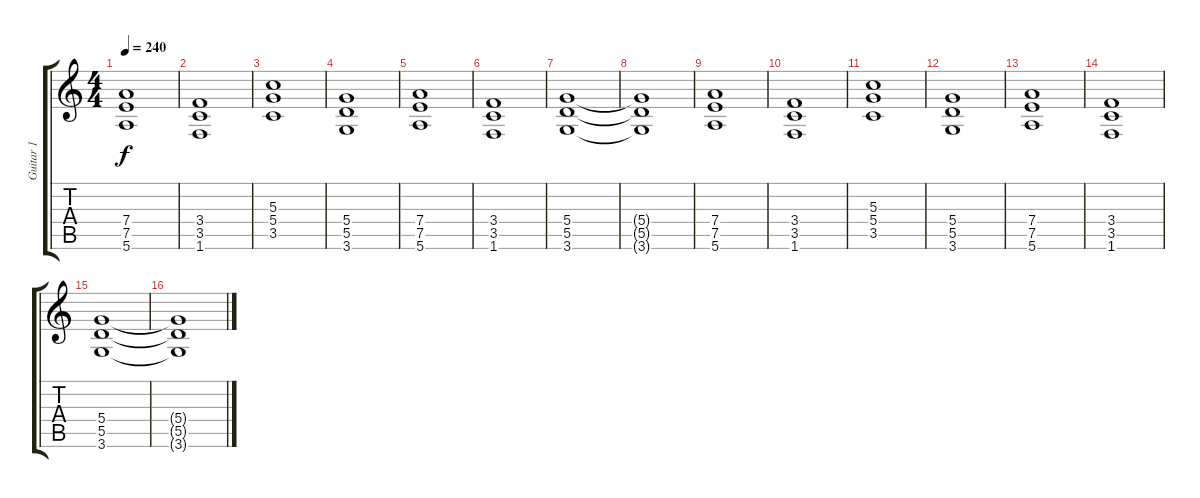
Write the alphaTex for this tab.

\track ("Guitar 1" "Guitar 1") {instrument distortionguitar}
\staff {score tabs}
\tuning (E4 B3 G3 D3 A2 E2) {hide}
\ts (4 4)
\tempo 240
\clef g2
\ks c
(7.4 7.5 5.6).1{dy f} |
(3.4 3.5 1.6).1 |
(5.3 5.4 3.5).1 |
(5.4 5.5 3.6).1 |
(7.4 7.5 5.6).1 |
(3.4 3.5 1.6).1 |
(5.4 5.5 3.6).1 |
(5.4{t} 5.5{t} 3.6{t}).1 |
(7.4 7.5 5.6).1 |
(3.4 3.5 1.6).1 |
(5.3 5.4 3.5).1 |
(5.4 5.5 3.6).1 |
(7.4 7.5 5.6).1 |
(3.4 3.5 1.6).1 |
(5.4 5.5 3.6).1 |
(5.4{t} 5.5{t} 3.6{t}).1
